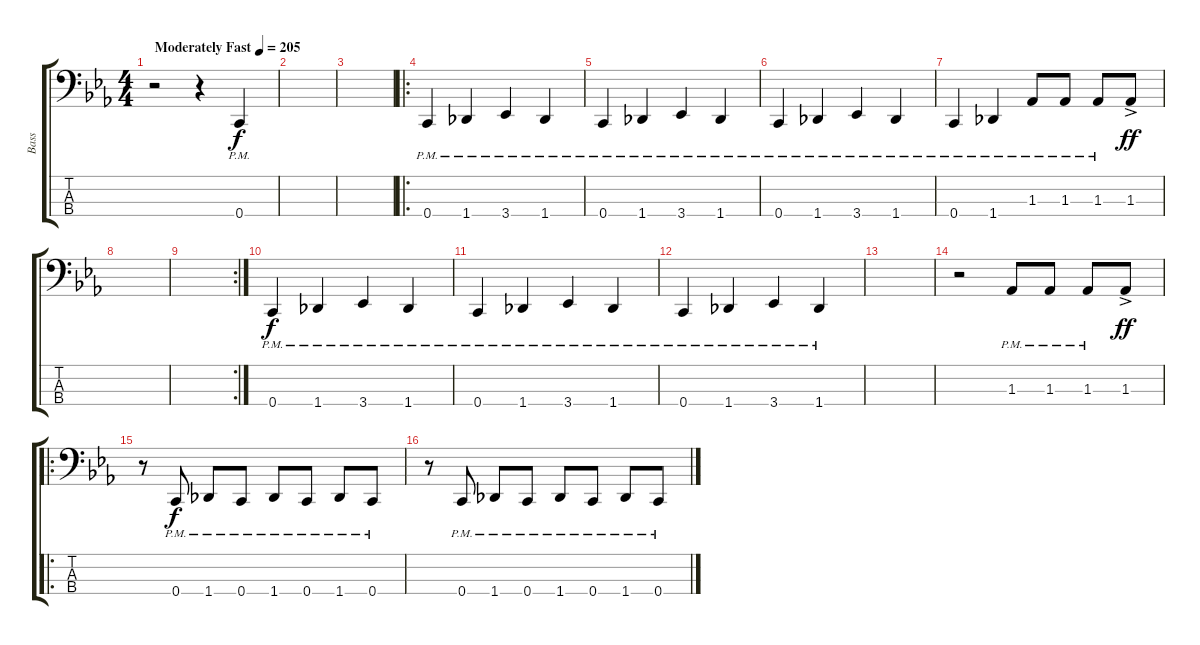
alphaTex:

\track ("Bass" "Bass") {instrument electricbassfinger}
\staff {score tabs}
\tuning (F2 C2 G1 C1) {hide}
\ts (4 4)
\tempo (205 "Moderately Fast")
\clef f4
\ks eb
r.2{dy f instrument electricbassfinger} r.4 0.4{pm}.4 |
|
|
\ro
0.4{pm}.4 1.4{pm}.4 3.4{pm}.4 1.4{pm}.4 |
0.4{pm}.4 1.4{pm}.4 3.4{pm}.4 1.4{pm}.4 |
0.4{pm}.4 1.4{pm}.4 3.4{pm}.4 1.4{pm}.4 |
0.4{pm}.4 1.4{pm}.4 1.3{pm}.8 1.3{pm}.8 1.3{pm}.8 1.3{ac}.8{dy ff} |
|
\rc 2
|
0.4{pm}.4{dy f} 1.4{pm}.4 3.4{pm}.4 1.4{pm}.4 |
0.4{pm}.4 1.4{pm}.4 3.4{pm}.4 1.4{pm}.4 |
0.4{pm}.4 1.4{pm}.4 3.4{pm}.4 1.4{pm}.4 |
|
r.2 1.3{pm}.8 1.3{pm}.8 1.3{pm}.8 1.3{ac}.8{dy ff} |
\ro
r.8 0.4{pm}.8{dy f} 1.4{pm}.8 0.4{pm}.8 1.4{pm}.8 0.4{pm}.8 1.4{pm}.8 0.4{pm}.8 |
r.8 0.4{pm}.8 1.4{pm}.8 0.4{pm}.8 1.4{pm}.8 0.4{pm}.8 1.4{pm}.8 0.4{pm}.8
